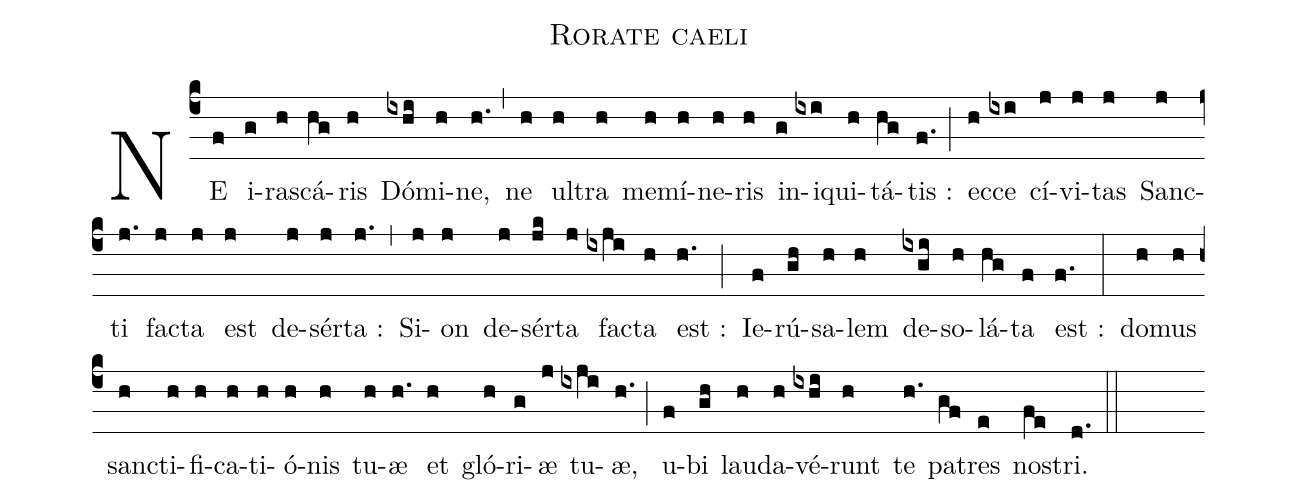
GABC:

name:Rorate caeli;
%%
(c4) NE(f) i(g)ra(h)scá(hg)ris(h) Dó(ixhi)mi(h)ne,(h.) (,) ne(h) ul(h)tra(h) me(h)mí(h)ne(h)ris(h) in(g)i(ixi)qui(h)tá(hg)tis~:(f.) (;) ec(h)ce(ixi) cí(j)vi(j)tas(j) Sanc(j)ti(j.) fac(j)ta(j) est(j) de(j)sér(j)ta~:(j.) (,) Si(j)on(j) de(j)sér(jk)ta(j) fac(ixji)ta(h) est~:(h.) (;) Ie(f)rú(gh)sa(h)lem(h) de(ixgi)so(h)lá(hg)ta(f) est~:(f.) (:) do(h)mus(h) sanc(h)ti(h)fi(h)ca(h)ti(h)ó(h)nis(h) tu(h)æ(h.) et(h) gló(h)ri(g)æ(j) tu(ixji)æ,(h.) (;) u(f)bi(gh) lau(h)da(h)vé(ixhi)runt(h) te(h.) pat(gf)res(e) nos(fe)tri.(d.) (::)
